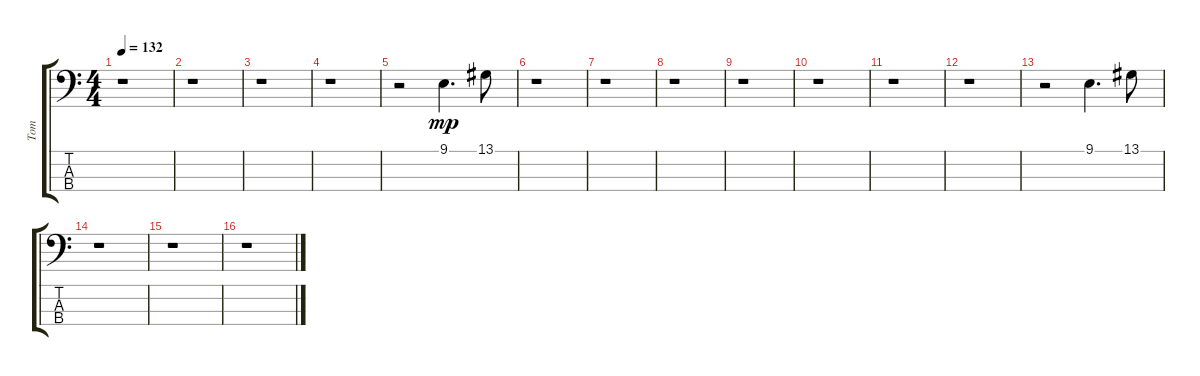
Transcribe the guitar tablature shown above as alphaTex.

\track ("Tom" "Tom") {instrument melodictom}
\staff {score tabs}
\tuning (G2 D2 A1 E1) {hide}
\ts (4 4)
\tempo 132
\clef f4
\ks c
r.1{dy mp} |
r.1 |
r.1 |
r.1 |
r.2 9.1.4{d} 13.1.8 |
r.1 |
r.1 |
r.1 |
r.1 |
r.1 |
r.1 |
r.1 |
r.2 9.1.4{d} 13.1.8 |
r.1 |
r.1 |
r.1
